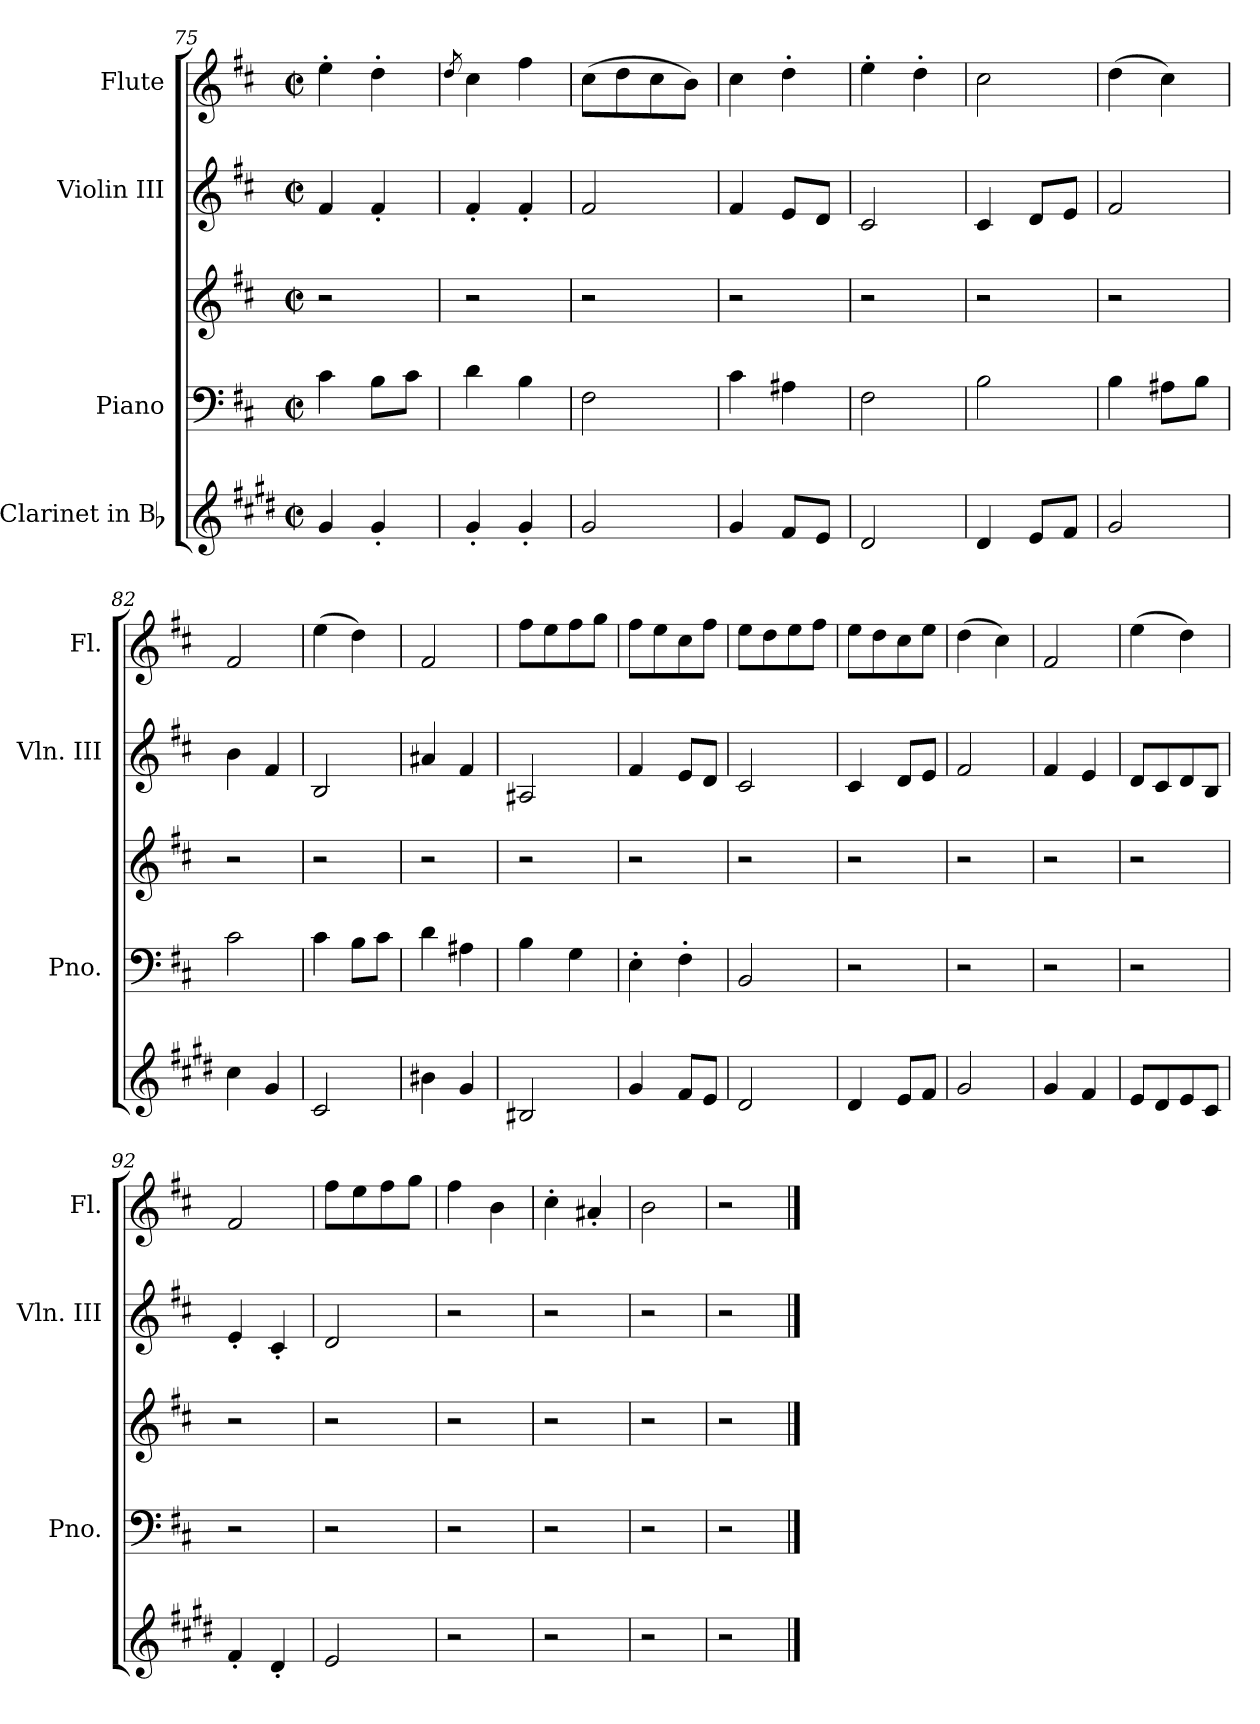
**kern	**kern	**kern	**kern	**kern
*part4	*part3	*part3	*part2	*part1
*staff5	*staff4	*staff3	*staff2	*staff1
*I"Clarinet in Bb	*I"Piano	*	*I"Violin III	*I"Flute
*	*I'Pno.	*	*I'Vln. III	*I'Fl.
*clefG2	*clefF4	*clefG2	*clefG2	*clefG2
*ITrd1c2	*	*	*	*
*k[f#c#]	*k[f#c#]	*k[f#c#]	*k[f#c#]	*k[f#c#]
*D:	*D:	*D:	*D:	*D:
*M2/2	*M2/2	*M2/2	*M2/2	*M2/2
*met(c|)	*met(c|)	*met(c|)	*met(c|)	*met(c|)
=75	=75	=75	=75	=75
4f#/	4c#\	2r	4f#/	4ee'\
4f#'/	8B\L	.	4f#'/	4dd'\
.	8c#\J	.	.	.
=76	=76	=76	=76	=76
.	.	.	.	8qdd/
4f#'/	4d\	2r	4f#'/	4cc#\
4f#'/	4B\	.	4f#'/	4ff#\
=77	=77	=77	=77	=77
2f#/	2F#\	2r	2f#/	(>8cc#\L
.	.	.	.	8dd\
.	.	.	.	8cc#\
.	.	.	.	8b\J)
!!LO:LB:g=z
=78	=78	=78	=78	=78
4f#/	4c#\	2r	4f#/	4cc#\
8e/L	4A#X\	.	8e/L	4dd'\
8d/J	.	.	8d/J	.
=79	=79	=79	=79	=79
2c#/	2F#\	2r	2c#/	4ee'\
.	.	.	.	4dd'\
=80	=80	=80	=80	=80
4c#/	2B\	2r	4c#/	2cc#\
8d/L	.	.	8d/L	.
8e/J	.	.	8e/J	.
=81	=81	=81	=81	=81
2f#/	4B\	2r	2f#/	(>4dd\
.	8A#X\L	.	.	4cc#\)
.	8B\J	.	.	.
=82	=82	=82	=82	=82
4b\	2c#\	2r	4b\	2f#/
4f#/	.	.	4f#/	.
=83	=83	=83	=83	=83
2B/	4c#\	2r	2B/	(>4ee\
.	8B\L	.	.	4dd\)
.	8c#\J	.	.	.
=84	=84	=84	=84	=84
4a#X\	4d\	2r	4a#X/	2f#/
4f#/	4A#X\	.	4f#/	.
=85	=85	=85	=85	=85
2A#X/	4B\	2r	2A#X/	8ff#\L
.	.	.	.	8ee\
.	4G\	.	.	8ff#\
.	.	.	.	8gg\J
!!LO:PB:g=z
=86	=86	=86	=86	=86
4f#/	4E'\	2r	4f#/	8ff#\L
.	.	.	.	8ee\
8e/L	4F#'\	.	8e/L	8cc#\
8d/J	.	.	8d/J	8ff#\J
=87	=87	=87	=87	=87
2c#/	2BB/	2r	2c#/	8ee\L
.	.	.	.	8dd\
.	.	.	.	8ee\
.	.	.	.	8ff#\J
=88	=88	=88	=88	=88
4c#/	2r	2r	4c#/	8ee\L
.	.	.	.	8dd\
8d/L	.	.	8d/L	8cc#\
8e/J	.	.	8e/J	8ee\J
=89	=89	=89	=89	=89
2f#/	2r	2r	2f#/	(>4dd\
.	.	.	.	4cc#\)
=90	=90	=90	=90	=90
4f#/	2r	2r	4f#/	2f#/
4e/	.	.	4e/	.
=91	=91	=91	=91	=91
8d/L	2r	2r	8d/L	(>4ee\
8c#/	.	.	8c#/	.
8d/	.	.	8d/	4dd\)
8B/J	.	.	8B/J	.
=92	=92	=92	=92	=92
4e'/	2r	2r	4e'/	2f#/
4c#'/	.	.	4c#'/	.
=93	=93	=93	=93	=93
2d/	2r	2r	2d/	8ff#\L
.	.	.	.	8ee\
.	.	.	.	8ff#\
.	.	.	.	8gg\J
!!LO:LB:g=z
=94	=94	=94	=94	=94
2r	2r	2r	2r	4ff#\
.	.	.	.	4b\
=95	=95	=95	=95	=95
2r	2r	2r	2r	4cc#'\
.	.	.	.	4a#X'/
=96	=96	=96	=96	=96
2r	2r	2r	2r	2b\
=97	=97	=97	=97	=97
2r	2r	2r	2r	2r
==	==	==	==	==
*-	*-	*-	*-	*-
